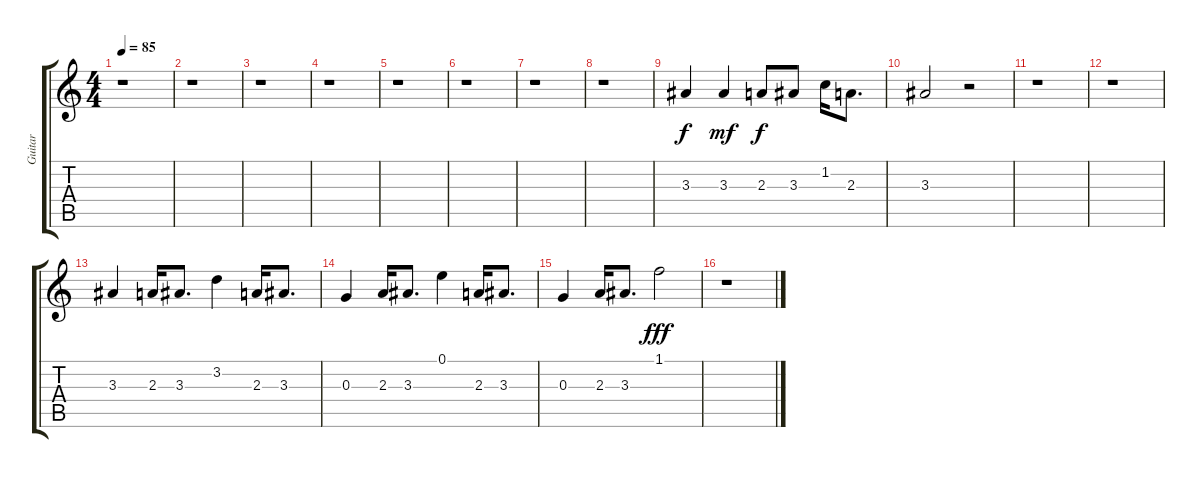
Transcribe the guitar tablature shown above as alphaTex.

\track ("Guitar" "Guitar") {instrument acousticguitarsteel}
\staff {score tabs}
\tuning (E4 B3 G3 D3 A2 E2) {hide}
\ts (4 4)
\tempo 85
\clef g2
\ks c
r.1{dy fff} |
r.1 |
r.1 |
r.1 |
r.1 |
r.1 |
r.1 |
r.1 |
3.3.4{dy f} 3.3.4{dy mf} 2.3.8{dy f} 3.3.8 1.2.16 2.3.8{d} |
3.3.2 r.2 |
r.1 |
r.1 |
3.3.4 2.3.16 3.3.8{d} 3.2.4 2.3.16 3.3.8{d} |
0.3.4 2.3.16 3.3.8{d} 0.1.4 2.3.16 3.3.8{d} |
0.3.4 2.3.16 3.3.8{d} 1.1.2{dy fff} |
r.1
